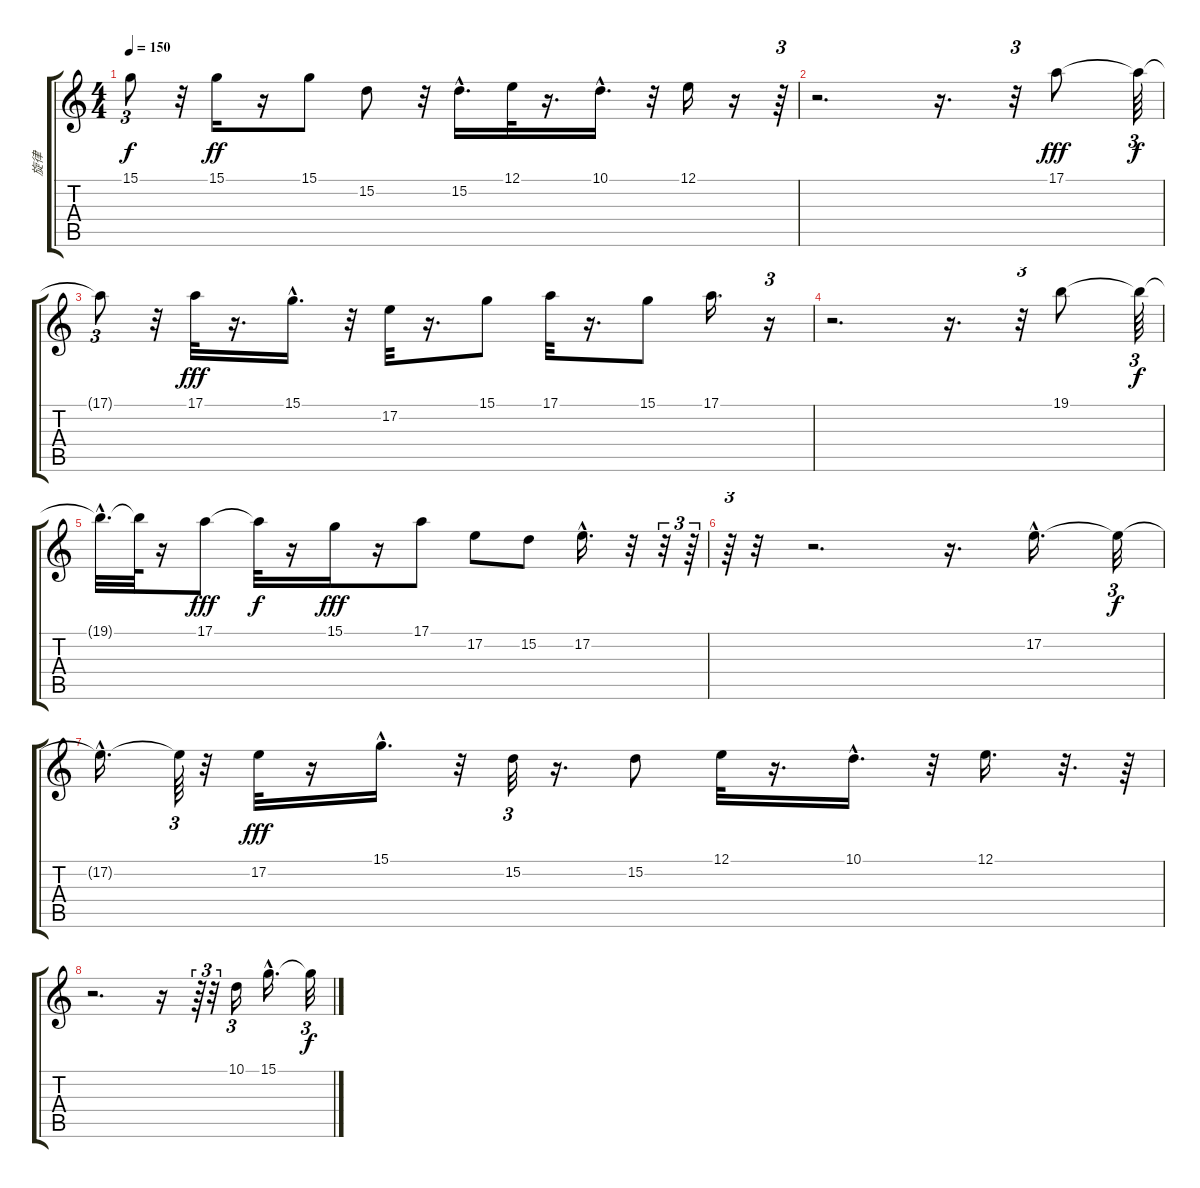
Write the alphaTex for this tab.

\track ("旋律" "旋律") {instrument lead4chiff}
\staff {score tabs}
\tuning (E4 B3 G3 D3 A2 E2) {hide}
\ts (4 4)
\tempo 150
\clef g2
\ks c
15.1{t}.8{tu (3 2) dy f} r.32 15.1.16{dy ff} r.16 15.1.8 15.2.8 r.32 15.2{hac}.16{d} 12.1.32 r.16{d} 10.1{hac}.16{d} r.32 12.1.16 r.16 r.64{tu (3 2)} |
r.2{d} r.16{d} r.32{tu (3 2)} 17.1.8{dy fff} 17.1{t}.64{tu (3 2) dy f} |
17.1{t}.8{tu (3 2)} r.32 17.1.32{dy fff} r.16{d} 15.1{hac}.16{d} r.32 17.2.32 r.16{d} 15.1.8 17.1.32 r.16{d} 15.1.8 17.1.16{d} r.16{tu (3 2)} |
r.2{d} r.16{d} r.32{tu (3 2)} 19.1.8 19.1{t}.64{tu (3 2) dy f} |
19.1{hac t}.32{d} 19.1{t}.64 r.16 17.1.8{dy fff} 17.1{t}.32{dy f} r.16 15.1.16{dy fff} r.16 17.1.8 17.2.8 15.2.8 17.2{hac}.16{d} r.32 r.32{tu (3 2)} r.64{tu (3 2)} |
r.64{tu (3 2)} r.32 r.2{d} r.16{d} 17.2{hac}.16{d} 17.2{t}.32{tu (3 2) dy f} |
17.2{hac t}.16{d} 17.2{t}.64{tu (3 2)} r.32 17.2.32{dy fff} r.16 15.1{hac}.16{d} r.32 15.2.32{tu (3 2)} r.16{d} 15.2.8 12.1.32 r.16{d} 10.1{hac}.16{d} r.32 12.1.16{d} r.32{d} r.64 |
r.2{d} r.16 r.64{tu (3 2)} r.32{tu (3 2)} 10.1.16{tu (3 2)} 15.1{hac}.16{d} 15.1{t}.32{tu (3 2) dy f}
